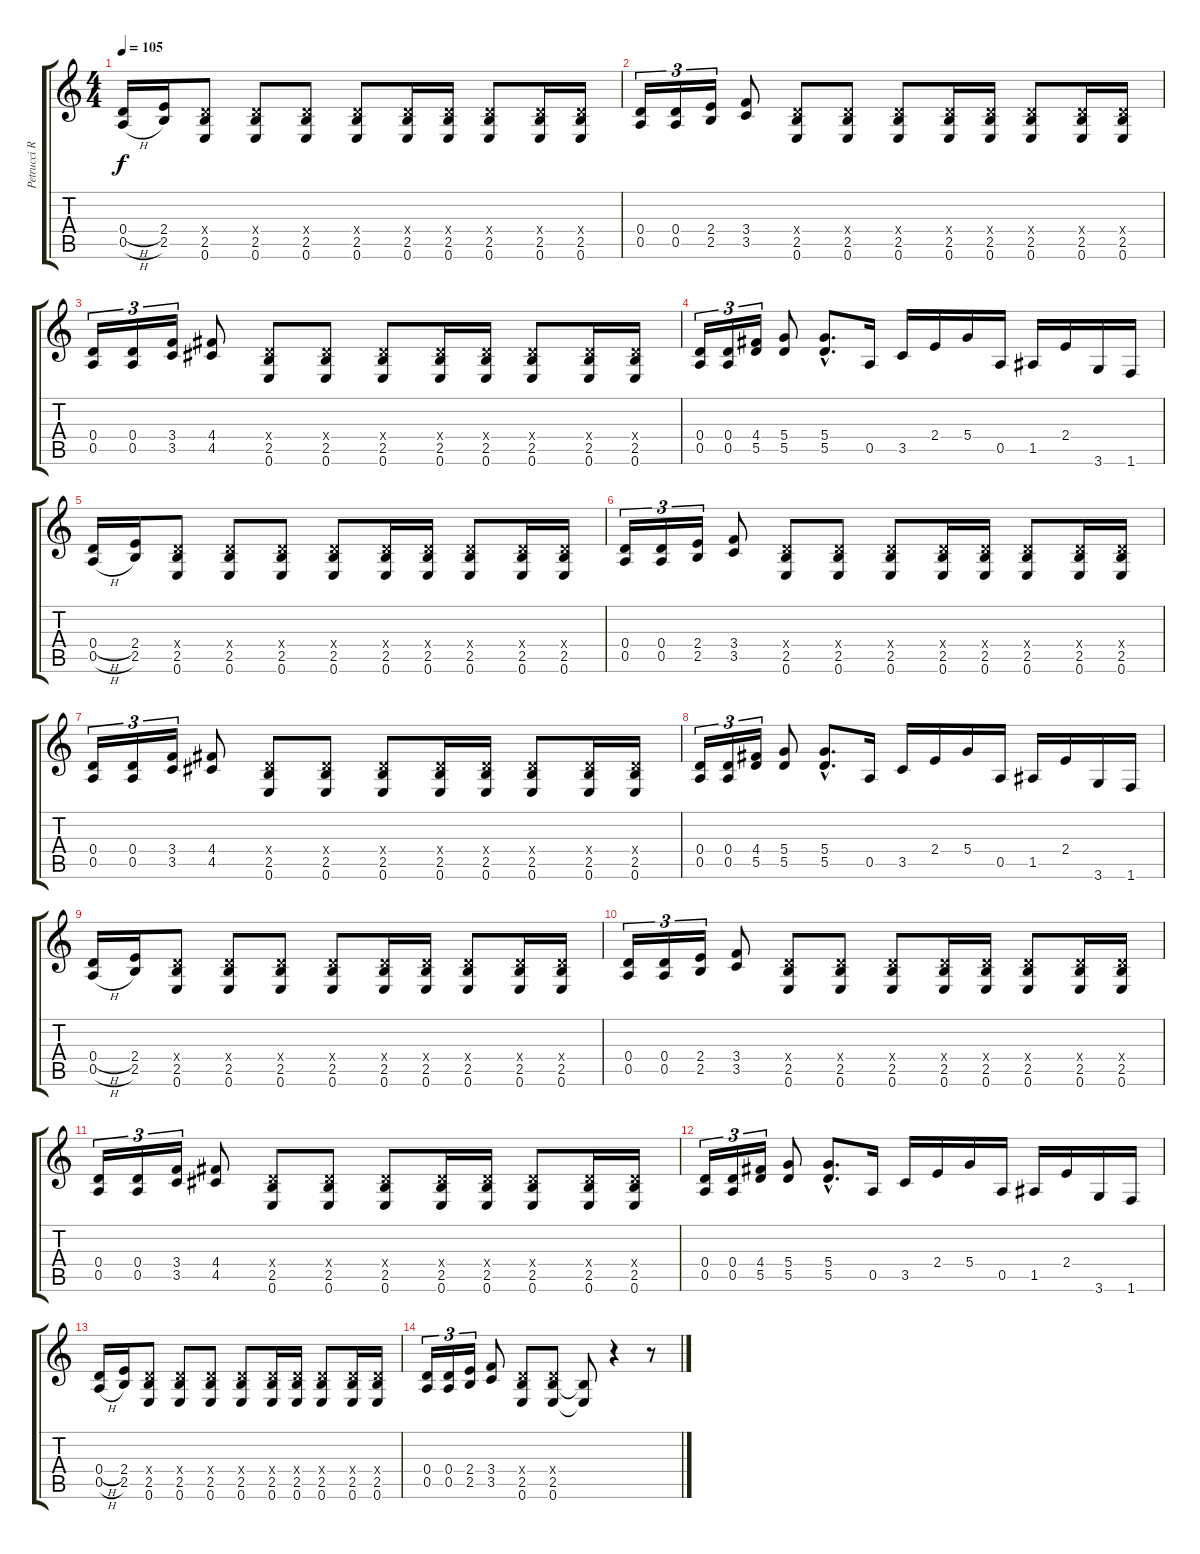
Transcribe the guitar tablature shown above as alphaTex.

\track ("Petrucci Rythm" "Petrucci R") {instrument distortionguitar}
\staff {score tabs}
\tuning (E4 B3 G3 D3 A2 E2) {hide}
\ts (4 4)
\tempo 105
\clef g2
\ks c
(0.4{h} 0.5{h}).16{dy f} (2.4 2.5).16 (0.4{x} 2.5 0.6).8 (0.4{x} 2.5 0.6).8 (0.4{x} 2.5 0.6).8 (0.4{x} 2.5 0.6).8 (0.4{x} 2.5 0.6).16 (0.4{x} 2.5 0.6).16 (0.4{x} 2.5 0.6).8 (0.4{x} 2.5 0.6).16 (0.4{x} 2.5 0.6).16 |
(0.4 0.5).16{tu (3 2)} (0.4 0.5).16{tu (3 2)} (2.4 2.5).16{tu (3 2)} (3.4 3.5).8 (0.4{x} 2.5 0.6).8 (0.4{x} 2.5 0.6).8 (0.4{x} 2.5 0.6).8 (0.4{x} 2.5 0.6).16 (0.4{x} 2.5 0.6).16 (0.4{x} 2.5 0.6).8 (0.4{x} 2.5 0.6).16 (0.4{x} 2.5 0.6).16 |
(0.4 0.5).16{tu (3 2)} (0.4 0.5).16{tu (3 2)} (3.4 3.5).16{tu (3 2)} (4.4 4.5).8 (0.4{x} 2.5 0.6).8 (0.4{x} 2.5 0.6).8 (0.4{x} 2.5 0.6).8 (0.4{x} 2.5 0.6).16 (0.4{x} 2.5 0.6).16 (0.4{x} 2.5 0.6).8 (0.4{x} 2.5 0.6).16 (0.4{x} 2.5 0.6).16 |
(0.4 0.5).16{tu (3 2)} (0.4 0.5).16{tu (3 2)} (4.4 5.5).16{tu (3 2)} (5.4 5.5).8 (5.4{hac} 5.5{hac}).8{d} 0.5.16 3.5.16 2.4.16 5.4.16 0.5.16 1.5.16 2.4.16 3.6.16 1.6.16 |
(0.4{h} 0.5{h}).16 (2.4 2.5).16 (0.4{x} 2.5 0.6).8 (0.4{x} 2.5 0.6).8 (0.4{x} 2.5 0.6).8 (0.4{x} 2.5 0.6).8 (0.4{x} 2.5 0.6).16 (0.4{x} 2.5 0.6).16 (0.4{x} 2.5 0.6).8 (0.4{x} 2.5 0.6).16 (0.4{x} 2.5 0.6).16 |
(0.4 0.5).16{tu (3 2)} (0.4 0.5).16{tu (3 2)} (2.4 2.5).16{tu (3 2)} (3.4 3.5).8 (0.4{x} 2.5 0.6).8 (0.4{x} 2.5 0.6).8 (0.4{x} 2.5 0.6).8 (0.4{x} 2.5 0.6).16 (0.4{x} 2.5 0.6).16 (0.4{x} 2.5 0.6).8 (0.4{x} 2.5 0.6).16 (0.4{x} 2.5 0.6).16 |
(0.4 0.5).16{tu (3 2)} (0.4 0.5).16{tu (3 2)} (3.4 3.5).16{tu (3 2)} (4.4 4.5).8 (0.4{x} 2.5 0.6).8 (0.4{x} 2.5 0.6).8 (0.4{x} 2.5 0.6).8 (0.4{x} 2.5 0.6).16 (0.4{x} 2.5 0.6).16 (0.4{x} 2.5 0.6).8 (0.4{x} 2.5 0.6).16 (0.4{x} 2.5 0.6).16 |
(0.4 0.5).16{tu (3 2)} (0.4 0.5).16{tu (3 2)} (4.4 5.5).16{tu (3 2)} (5.4 5.5).8 (5.4{hac} 5.5{hac}).8{d} 0.5.16 3.5.16 2.4.16 5.4.16 0.5.16 1.5.16 2.4.16 3.6.16 1.6.16 |
(0.4{h} 0.5{h}).16 (2.4 2.5).16 (0.4{x} 2.5 0.6).8 (0.4{x} 2.5 0.6).8 (0.4{x} 2.5 0.6).8 (0.4{x} 2.5 0.6).8 (0.4{x} 2.5 0.6).16 (0.4{x} 2.5 0.6).16 (0.4{x} 2.5 0.6).8 (0.4{x} 2.5 0.6).16 (0.4{x} 2.5 0.6).16 |
(0.4 0.5).16{tu (3 2)} (0.4 0.5).16{tu (3 2)} (2.4 2.5).16{tu (3 2)} (3.4 3.5).8 (0.4{x} 2.5 0.6).8 (0.4{x} 2.5 0.6).8 (0.4{x} 2.5 0.6).8 (0.4{x} 2.5 0.6).16 (0.4{x} 2.5 0.6).16 (0.4{x} 2.5 0.6).8 (0.4{x} 2.5 0.6).16 (0.4{x} 2.5 0.6).16 |
(0.4 0.5).16{tu (3 2)} (0.4 0.5).16{tu (3 2)} (3.4 3.5).16{tu (3 2)} (4.4 4.5).8 (0.4{x} 2.5 0.6).8 (0.4{x} 2.5 0.6).8 (0.4{x} 2.5 0.6).8 (0.4{x} 2.5 0.6).16 (0.4{x} 2.5 0.6).16 (0.4{x} 2.5 0.6).8 (0.4{x} 2.5 0.6).16 (0.4{x} 2.5 0.6).16 |
(0.4 0.5).16{tu (3 2)} (0.4 0.5).16{tu (3 2)} (4.4 5.5).16{tu (3 2)} (5.4 5.5).8 (5.4{hac} 5.5{hac}).8{d} 0.5.16 3.5.16 2.4.16 5.4.16 0.5.16 1.5.16 2.4.16 3.6.16 1.6.16 |
(0.4{h} 0.5{h}).16 (2.4 2.5).16 (0.4{x} 2.5 0.6).8 (0.4{x} 2.5 0.6).8 (0.4{x} 2.5 0.6).8 (0.4{x} 2.5 0.6).8 (0.4{x} 2.5 0.6).16 (0.4{x} 2.5 0.6).16 (0.4{x} 2.5 0.6).8 (0.4{x} 2.5 0.6).16 (0.4{x} 2.5 0.6).16 |
(0.4 0.5).16{tu (3 2)} (0.4 0.5).16{tu (3 2)} (2.4 2.5).16{tu (3 2)} (3.4 3.5).8 (0.4{x} 2.5 0.6).8 (0.4{x} 2.5 0.6).8 (2.5{t} 0.6{t}).8 r.4 r.8
